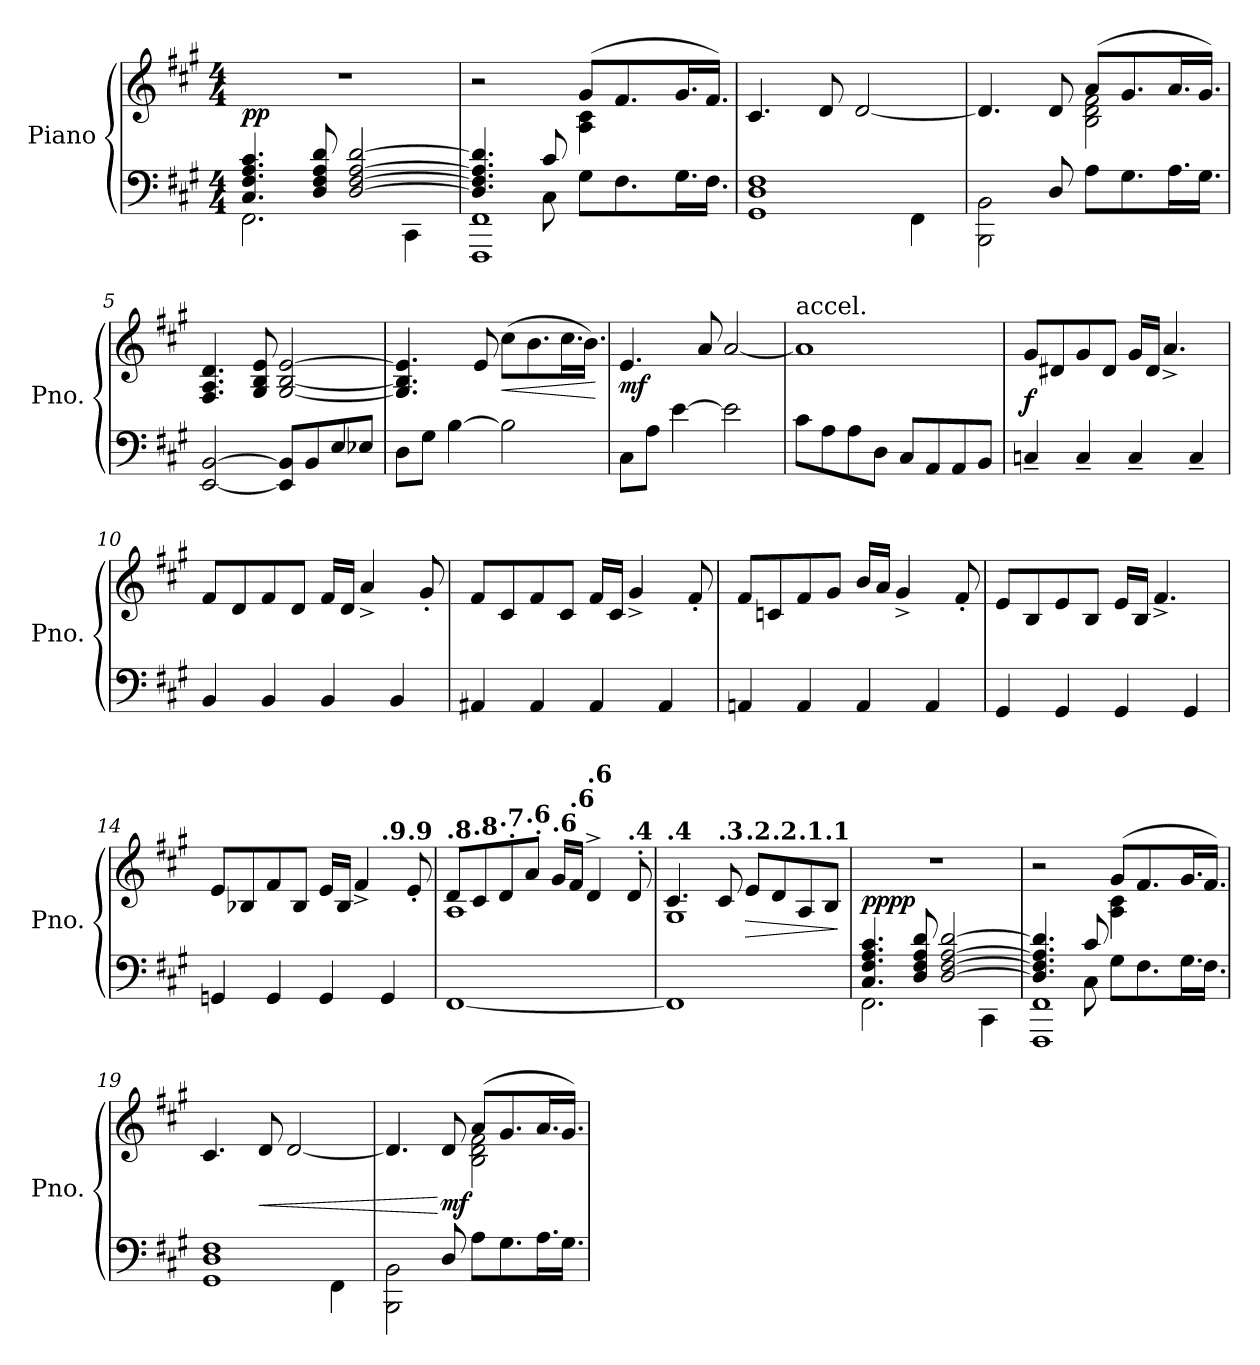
**kern	**kern	**dynam
*part1	*part1	*part1
*staff2	*staff1	*staff1/2
*I"Piano	*	*
*I'Pno.	*	*
*clefF4	*clefG2	*
*k[f#c#g#]	*k[f#c#g#]	*
*M4/4	*M4/4	*
*MM80	*MM80	*
=1	=1	=1
*^	*	*
!	!	!	!LO:DY:b
4.C#/ 4.F#/ 4.A/ 4.c#/	2.FF#\	1r	pp
8D/ 8F#/ 8A/ 8d/	.	.	.
[2D/ [2F#/ [2A/ [2d/	.	.	.
.	4CC#\	.	.
=2	=2	=2	=2
*	*^	*^	*
4.D/] 4.F#/] 4.A/] 4.d/]	4.ryy	1FFF# 1FF#	2r	2ryy	.
8C#\	8c#/	.	.	.	.
8G#\L	2ryy	.	(>8g#/L	4A\ 4c#\	.
8.F#\	.	.	8.f#/	.	.
.	.	.	.	4ryy	.
16.G#\L	.	.	16.g#/L	.	.
16.F#\JJ	.	.	16.f#/JJ)	.	.
*	*v	*v	*	*	*
*	*	*v	*v	*
=3	=3	=3	=3
1GG# 1D 1F#	2.ryy	4.c#/	.
.	.	8d/	.
.	.	[2d/	.
.	4FF#\	.	.
=4	=4	=4	=4
*	*	*^	*
2BBB\ 2BB\	4.ryy	4.d/]	2ryy	.
.	8D/	8d/	.	.
8A\L	2ryy	(>8a/L	2B\ 2d\ 2f#\	.
8.G#\	.	8.g#/	.	.
16.A\L	.	16.a/L	.	.
16.G#\JJ	.	16.g#/JJ)	.	.
*v	*v	*	*	*
*	*v	*v	*
!!LO:LB:g=z
=5	=5	=5
[2EE/ [2BB/	4.F#/ 4.A/ 4.d/	.
.	8G#/ 8B/ 8e/	.
8EE/] 8BB/]L	[2G#/ [2B/ [2e/	.
8BB/	.	.
8E/	.	.
8E-X/J	.	.
=6	=6	=6
8D\L	4.G#/] 4.B/] 4.e/]	.
8G#\J	.	.
[4B\	.	.
.	8e/	.
!	!	!LO:HP:b
2B\]	(>8cc#\L	<
.	8.b\	.
.	16.cc#\L	.
.	16.b\JJ)	.
.	.	[
=7	=7	=7
!	!	!LO:DY:b
8C#\L	4.e/	mf
8A\J	.	.
[4e\	.	.
.	8a/	.
2e\]	[2a/	.
=8	=8	=8
!	!LO:TX:a:t=accel.	!
8c#\L	1a]	.
8A\	.	.
8A\	.	.
8D\J	.	.
8C#/L	.	.
8AA/	.	.
8AA/	.	.
8BB/J	.	.
!!LO:LB:g=z
=9	=9	=9
*	*MM85	*
!	!	!LO:DY:b
4Cn~/	8g#/L	f
.	8d#X/	.
4C~/	8g#/	.
.	8d#/J	.
4C~/	16g#/LL	.
.	16d#/JJ	.
.	4.a^/	.
4C~/	.	.
=10	=10	=10
*	*MM90	*
4BB/	8f#/L	.
.	8d/	.
4BB/	8f#/	.
.	8d/J	.
4BB/	16f#/LL	.
.	16d/JJ	.
.	4a^/	.
4BB/	.	.
.	8g#'/	.
=11	=11	=11
*	*MM95	*
4AA#X/	8f#/L	.
.	8c#/	.
4AA#/	8f#/	.
.	8c#/J	.
4AA#/	16f#/LL	.
.	16c#/JJ	.
.	4g#^/	.
4AA#/	.	.
.	8f#'/	.
=12	=12	=12
*	*MM100	*
4AAn/	8f#/L	.
.	8cn/	.
4AA/	8f#/	.
.	8g#/J	.
4AA/	16b/LL	.
.	16a/JJ	.
.	4g#^/	.
4AA/	.	.
.	8f#'/	.
!!LO:LB:g=z
=13	=13	=13
*	*MM105	*
4GG#/	8e/L	.
.	8B/	.
4GG#/	8e/	.
.	8B/J	.
4GG#/	16e/LL	.
.	16B/JJ	.
.	4.f#^/	.
4GG#/	.	.
=14	=14	=14
*	*MM113	*
*	*^	*
4GGn/	8e/L	2.ryy	.
.	8B-X/	.	.
4GG/	8f#/	.	.
.	8B-/J	.	.
*	*MM113	*	*
4GG/	16e/LL	.	.
*	*MM112	*	*
.	16B-/JJ	.	.
*	*MM111	*	*
.	4f#^/	.	.
*	*MM108	*	*
!	!	!LO:TX:a:B:t=.9	!
4GG/	.	4ryy	.
*	*MM106	*	*
!	!LO:TX:a:B:t=.9	!	!
.	8e'/	.	.
=15	=15	=15	=15
*	*MM104	*	*
!	!LO:TX:a:B:t=.8	!	!
[1FF#	8d/L	1A	.
*	*MM102	*	*
!	!LO:TX:a:B:t=.8	!	!
.	8c#/	.	.
*	*MM100	*	*
!	!LO:TX:a:B:t=.7	!	!
.	8d'/	.	.
*	*MM98	*	*
!	!LO:TX:a:B:t=.6	!	!
.	8a'/J	.	.
*	*MM96	*	*
!	!LO:TX:a:B:t=.6	!	!
.	16g#/LL	.	.
*	*MM95	*	*
!	!LO:TX:a:B:t=.6	!	!
.	16f#/JJ	.	.
*	*MM94	*	*
!	!LO:TX:a:B:t=.6	!	!
.	4d^/	.	.
*	*MM90	*	*
!	!LO:TX:a:B:t=.4	!	!
.	8d'/	.	.
=16	=16	=16	=16
*	*MM88	*	*
!	!LO:TX:a:B:t=.4	!	!
1FF#]	4.c#/	1G#	.
*	*MM82	*	*
!	!LO:TX:a:B:t=.3	!	!
.	8c#/	.	.
*	*MM80	*	*
!	!LO:TX:a:B:t=.2	!	!
!	!	!	!LO:HP:b
.	8e/L	.	>
*	*MM78	*	*
!	!LO:TX:a:B:t=.2	!	!
.	8d/	.	.
*	*MM76	*	*
!	!LO:TX:a:B:t=.1	!	!
.	8A/	.	.
*	*MM74	*	*
!	!LO:TX:a:B:t=.1	!	!
.	8B/J	.	.
*	*v	*v	*
.	.	]
!!LO:LB:g=z
=17	=17	=17
*	*MM80	*
*^	*	*
!	!	!	!LO:DY:a=2
!	!	!	!LO:DY:n=1:a
4.C#/ 4.F#/ 4.A/ 4.c#/	2.FF#\	1r	pp pp
8D/ 8F#/ 8A/ 8d/	.	.	.
[2D/ [2F#/ [2A/ [2d/	.	.	.
.	4CC#\	.	.
=18	=18	=18	=18
*	*^	*^	*
4.D/] 4.F#/] 4.A/] 4.d/]	4.ryy	1FFF# 1FF#	2r	2ryy	.
8C#\	8c#/	.	.	.	.
8G#\L	2ryy	.	(>8g#/L	4A\ 4c#\	.
8.F#\	.	.	8.f#/	.	.
.	.	.	.	4ryy	.
16.G#\L	.	.	16.g#/L	.	.
16.F#\JJ	.	.	16.f#/JJ)	.	.
*	*v	*v	*	*	*
*	*	*v	*v	*
=19	=19	=19	=19
1GG# 1D 1F#	2.ryy	4.c#/	.
!	!	!	!LO:HP:b
.	.	8d/	<
.	.	[2d/	.
.	4FF#\	.	.
=20	=20	=20	=20
*	*	*^	*
2BBB\ 2BB\	4.ryy	4.d/]	2ryy	.
!	!	!	!	!LO:DY:n=1:b
.	8D/	8d/	.	[ mf
8A\L	2ryy	(>8a/L	2B\ 2d\ 2f#\	.
8.G#\	.	8.g#/	.	.
16.A\L	.	16.a/L	.	.
16.G#\JJ	.	16.g#/JJ)	.	.
*v	*v	*	*	*
*	*v	*v	*
=	=	=
*-	*-	*-
